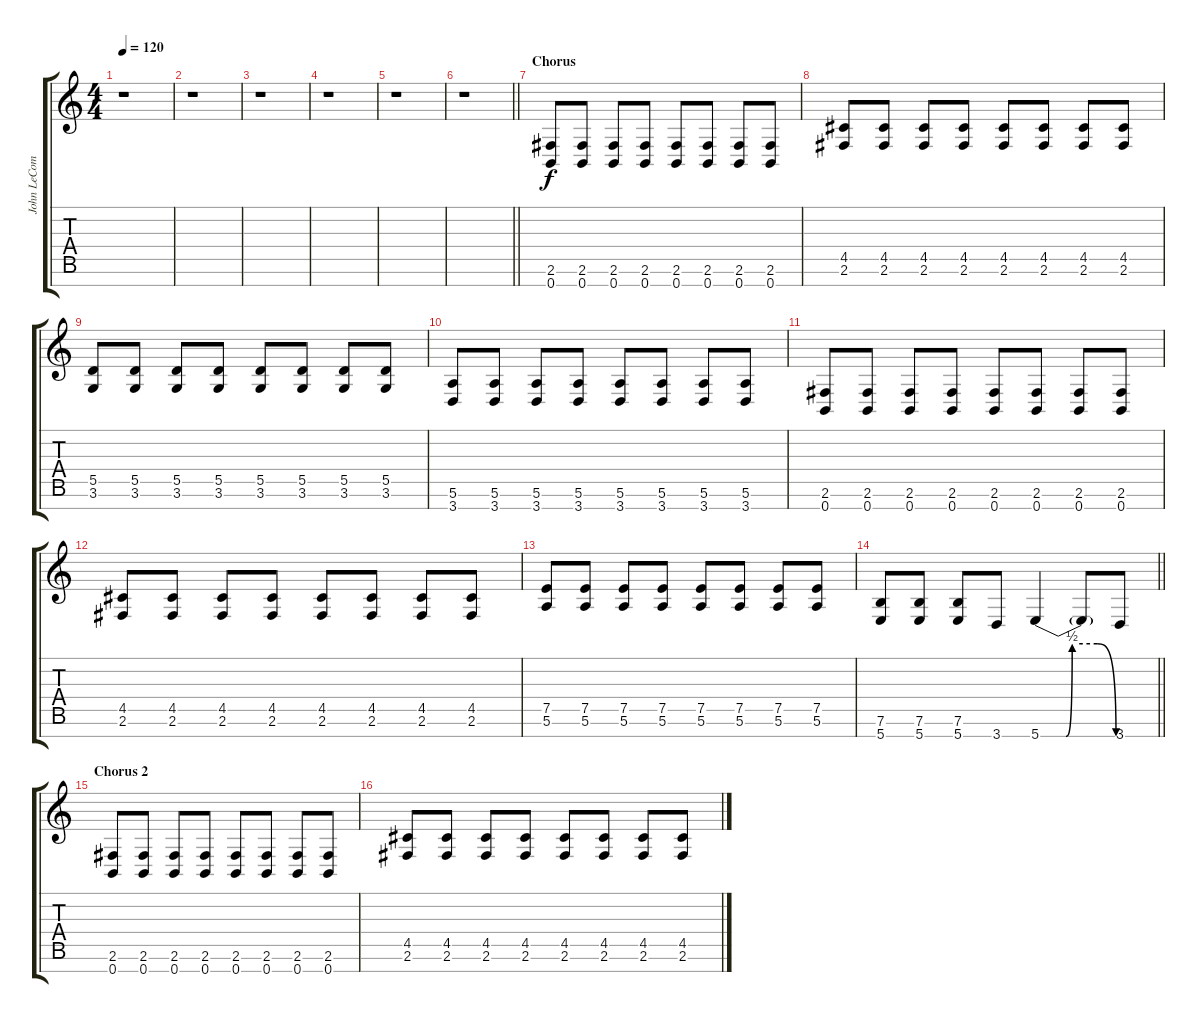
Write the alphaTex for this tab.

\track ("John LeCompt" "John LeCom") {instrument distortionguitar}
\staff {score tabs}
\tuning (E4 B3 G3 D3 A2 E2 B1) {hide}
\ts (4 4)
\tempo 120
\clef g2
\ks c
r.1{dy f} |
r.1 |
r.1 |
r.1 |
r.1 |
\barLineRight lightlight
r.1 |
\section ("" "Chorus")
(2.6 0.7).8{volume 16 balance 16} (2.6 0.7).8 (2.6 0.7).8 (2.6 0.7).8 (2.6 0.7).8 (2.6 0.7).8 (2.6 0.7).8 (2.6 0.7).8 |
(4.5 2.6).8 (4.5 2.6).8 (4.5 2.6).8 (4.5 2.6).8 (4.5 2.6).8 (4.5 2.6).8 (4.5 2.6).8 (4.5 2.6).8 |
(5.5 3.6).8 (5.5 3.6).8 (5.5 3.6).8 (5.5 3.6).8 (5.5 3.6).8 (5.5 3.6).8 (5.5 3.6).8 (5.5 3.6).8 |
(5.6 3.7).8 (5.6 3.7).8 (5.6 3.7).8 (5.6 3.7).8 (5.6 3.7).8 (5.6 3.7).8 (5.6 3.7).8 (5.6 3.7).8 |
(2.6 0.7).8 (2.6 0.7).8 (2.6 0.7).8 (2.6 0.7).8 (2.6 0.7).8 (2.6 0.7).8 (2.6 0.7).8 (2.6 0.7).8 |
(4.5 2.6).8 (4.5 2.6).8 (4.5 2.6).8 (4.5 2.6).8 (4.5 2.6).8 (4.5 2.6).8 (4.5 2.6).8 (4.5 2.6).8 |
(7.5 5.6).8 (7.5 5.6).8 (7.5 5.6).8 (7.5 5.6).8 (7.5 5.6).8 (7.5 5.6).8 (7.5 5.6).8 (7.5 5.6).8 |
\barLineRight lightlight
(7.6 5.7).8 (7.6 5.7).8 (7.6 5.7).8 3.7.8 5.7{be (custom 0 0 20 0 25 2 45 2 60 0)}.4 5.7{t}.8 3.7.8 |
\section ("" "Chorus 2")
(2.6 0.7).8 (2.6 0.7).8 (2.6 0.7).8 (2.6 0.7).8 (2.6 0.7).8 (2.6 0.7).8 (2.6 0.7).8 (2.6 0.7).8 |
(4.5 2.6).8 (4.5 2.6).8 (4.5 2.6).8 (4.5 2.6).8 (4.5 2.6).8 (4.5 2.6).8 (4.5 2.6).8 (4.5 2.6).8
